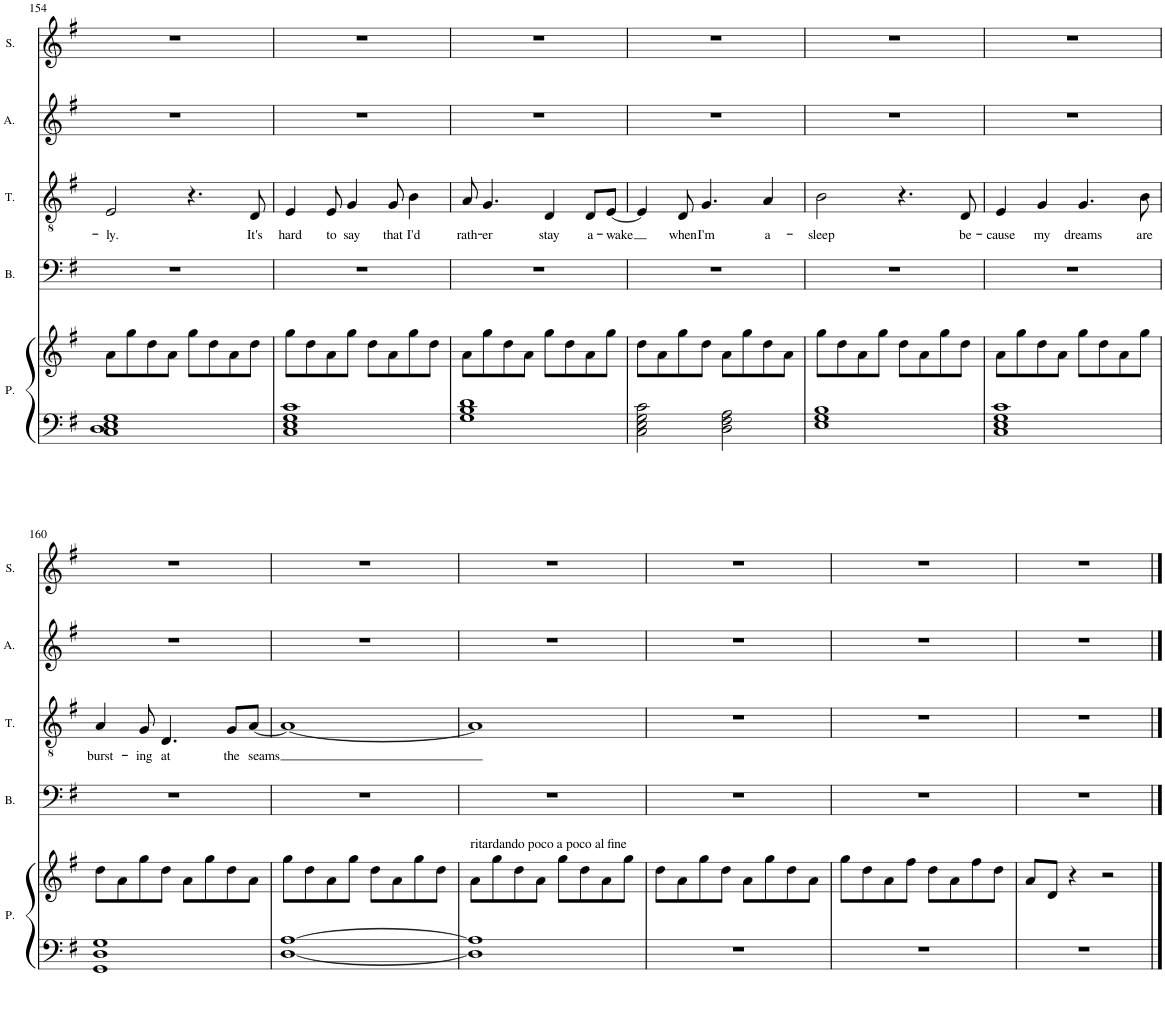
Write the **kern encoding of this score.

**kern	**kern	**kern	**kern	**text	**kern	**kern
*part5	*part5	*part4	*part3	*part3	*part2	*part1
*staff6	*staff5	*staff4	*staff3	*staff3	*staff2	*staff1
*I"Piano	*	*I"Bass	*I"Tenor	*	*I"Alto	*I"Soprano
*I'P.	*	*I'B.	*I'T.	*	*I'A.	*I'S.
!!LO:PB:g=z
*clefF4	*clefG2	*clefF4	*clefGv2	*	*clefG2	*clefG2
*k[f#]	*k[f#]	*k[f#]	*k[f#]	*	*k[f#]	*k[f#]
*M4/4	*M4/4	*M4/4	*M4/4	*	*M4/4	*M4/4
=154	=154	=154	=154	=154	=154	=154
!	!	!	!	!LO:LY:b	!	!
1C 1D 1E 1G	8a\L	1r	2E/	-ly.	1r	1r
.	8gg\	.	.	.	.	.
.	8dd\	.	.	.	.	.
.	8a\J	.	.	.	.	.
.	8gg\L	.	4.r	.	.	.
.	8dd\	.	.	.	.	.
.	8a\	.	.	.	.	.
!	!	!	!	!LO:LY:b	!	!
.	8dd\J	.	8D/	It's	.	.
=155	=155	=155	=155	=155	=155	=155
!	!	!	!	!LO:LY:b	!	!
1C 1E 1G 1c	8gg\L	1r	4E/	hard	1r	1r
.	8dd\	.	.	.	.	.
!	!	!	!	!LO:LY:b	!	!
.	8a\	.	8E/	to	.	.
!	!	!	!	!LO:LY:b	!	!
.	8gg\J	.	4G/	say	.	.
.	8dd\L	.	.	.	.	.
!	!	!	!	!LO:LY:b	!	!
.	8a\	.	8G/	that	.	.
!	!	!	!	!LO:LY:b	!	!
.	8gg\	.	4B\	I'd	.	.
.	8dd\J	.	.	.	.	.
=156	=156	=156	=156	=156	=156	=156
!	!	!	!	!LO:LY:b	!	!
1G 1B 1d	8a\L	1r	8A/	rath-	1r	1r
!	!	!	!	!LO:LY:b	!	!
.	8gg\	.	4.G/	-er	.	.
.	8dd\	.	.	.	.	.
.	8a\J	.	.	.	.	.
!	!	!	!	!LO:LY:b	!	!
.	8gg\L	.	4D/	stay	.	.
.	8dd\	.	.	.	.	.
!	!	!	!	!LO:LY:b	!	!
.	8a\	.	8D/L	a-	.	.
!	!	!	!	!LO:LY:b	!	!
.	8gg\J	.	[8E/J	-wake	.	.
=157	=157	=157	=157	=157	=157	=157
2C\ 2E\ 2G\ 2c\	8dd\L	1r	4E/]	.	1r	1r
.	8a\	.	.	.	.	.
!	!	!	!	!LO:LY:b	!	!
.	8gg\	.	8D/	when	.	.
!	!	!	!	!LO:LY:b	!	!
.	8dd\J	.	4.G/	I'm	.	.
2D\ 2F#\ 2A\	8a\L	.	.	.	.	.
.	8gg\	.	.	.	.	.
!	!	!	!	!LO:LY:b	!	!
.	8dd\	.	4A/	a-	.	.
.	8a\J	.	.	.	.	.
=158	=158	=158	=158	=158	=158	=158
!	!	!	!	!LO:LY:b	!	!
1E 1G 1B	8gg\L	1r	2B\	-sleep	1r	1r
.	8dd\	.	.	.	.	.
.	8a\	.	.	.	.	.
.	8gg\J	.	.	.	.	.
.	8dd\L	.	4.r	.	.	.
.	8a\	.	.	.	.	.
.	8gg\	.	.	.	.	.
!	!	!	!	!LO:LY:b	!	!
.	8dd\J	.	8D/	be-	.	.
=159	=159	=159	=159	=159	=159	=159
!	!	!	!	!LO:LY:b	!	!
1C 1E 1G 1c	8a\L	1r	4E/	-cause	1r	1r
.	8gg\	.	.	.	.	.
!	!	!	!	!LO:LY:b	!	!
.	8dd\	.	4G/	my	.	.
.	8a\J	.	.	.	.	.
!	!	!	!	!LO:LY:b	!	!
.	8gg\L	.	4.G/	dreams	.	.
.	8dd\	.	.	.	.	.
.	8a\	.	.	.	.	.
!	!	!	!	!LO:LY:b	!	!
.	8gg\J	.	8B\	are	.	.
!!LO:LB:g=z
=160	=160	=160	=160	=160	=160	=160
!	!	!	!	!LO:LY:b	!	!
1GG 1D 1G	8dd\L	1r	4A/	burst-	1r	1r
.	8a\	.	.	.	.	.
!	!	!	!	!LO:LY:b	!	!
.	8gg\	.	8G/	-ing	.	.
!	!	!	!	!LO:LY:b	!	!
.	8dd\J	.	4.D/	at	.	.
.	8a\L	.	.	.	.	.
.	8gg\	.	.	.	.	.
!	!	!	!	!LO:LY:b	!	!
.	8dd\	.	8G/L	the	.	.
!	!	!	!	!LO:LY:b	!	!
.	8a\J	.	[8A/J	seams	.	.
=161	=161	=161	=161	=161	=161	=161
[1D [1A	8gg\L	1r	1A_	.	1r	1r
.	8dd\	.	.	.	.	.
.	8a\	.	.	.	.	.
.	8gg\J	.	.	.	.	.
.	8dd\L	.	.	.	.	.
.	8a\	.	.	.	.	.
.	8gg\	.	.	.	.	.
.	8dd\J	.	.	.	.	.
=162	=162	=162	=162	=162	=162	=162
!	!LO:TX:a:t=ritardando poco a poco al fine	!	!	!	!	!
1D] 1A]	8a\L	1r	1A]	.	1r	1r
.	8gg\	.	.	.	.	.
.	8dd\	.	.	.	.	.
.	8a\J	.	.	.	.	.
.	8gg\L	.	.	.	.	.
.	8dd\	.	.	.	.	.
.	8a\	.	.	.	.	.
.	8gg\J	.	.	.	.	.
=163	=163	=163	=163	=163	=163	=163
1r	8dd\L	1r	1r	.	1r	1r
.	8a\	.	.	.	.	.
.	8gg\	.	.	.	.	.
.	8dd\J	.	.	.	.	.
.	8a\L	.	.	.	.	.
.	8gg\	.	.	.	.	.
.	8dd\	.	.	.	.	.
.	8a\J	.	.	.	.	.
=164	=164	=164	=164	=164	=164	=164
1r	8gg\L	1r	1r	.	1r	1r
.	8dd\	.	.	.	.	.
.	8a\	.	.	.	.	.
.	8ff#\J	.	.	.	.	.
.	8dd\L	.	.	.	.	.
.	8a\	.	.	.	.	.
.	8ff#\	.	.	.	.	.
.	8dd\J	.	.	.	.	.
=165	=165	=165	=165	=165	=165	=165
1r	8a/L	1r	1r	.	1r	1r
.	8d/J	.	.	.	.	.
.	4r	.	.	.	.	.
.	2r	.	.	.	.	.
==	==	==	==	==	==	==
*-	*-	*-	*-	*-	*-	*-
